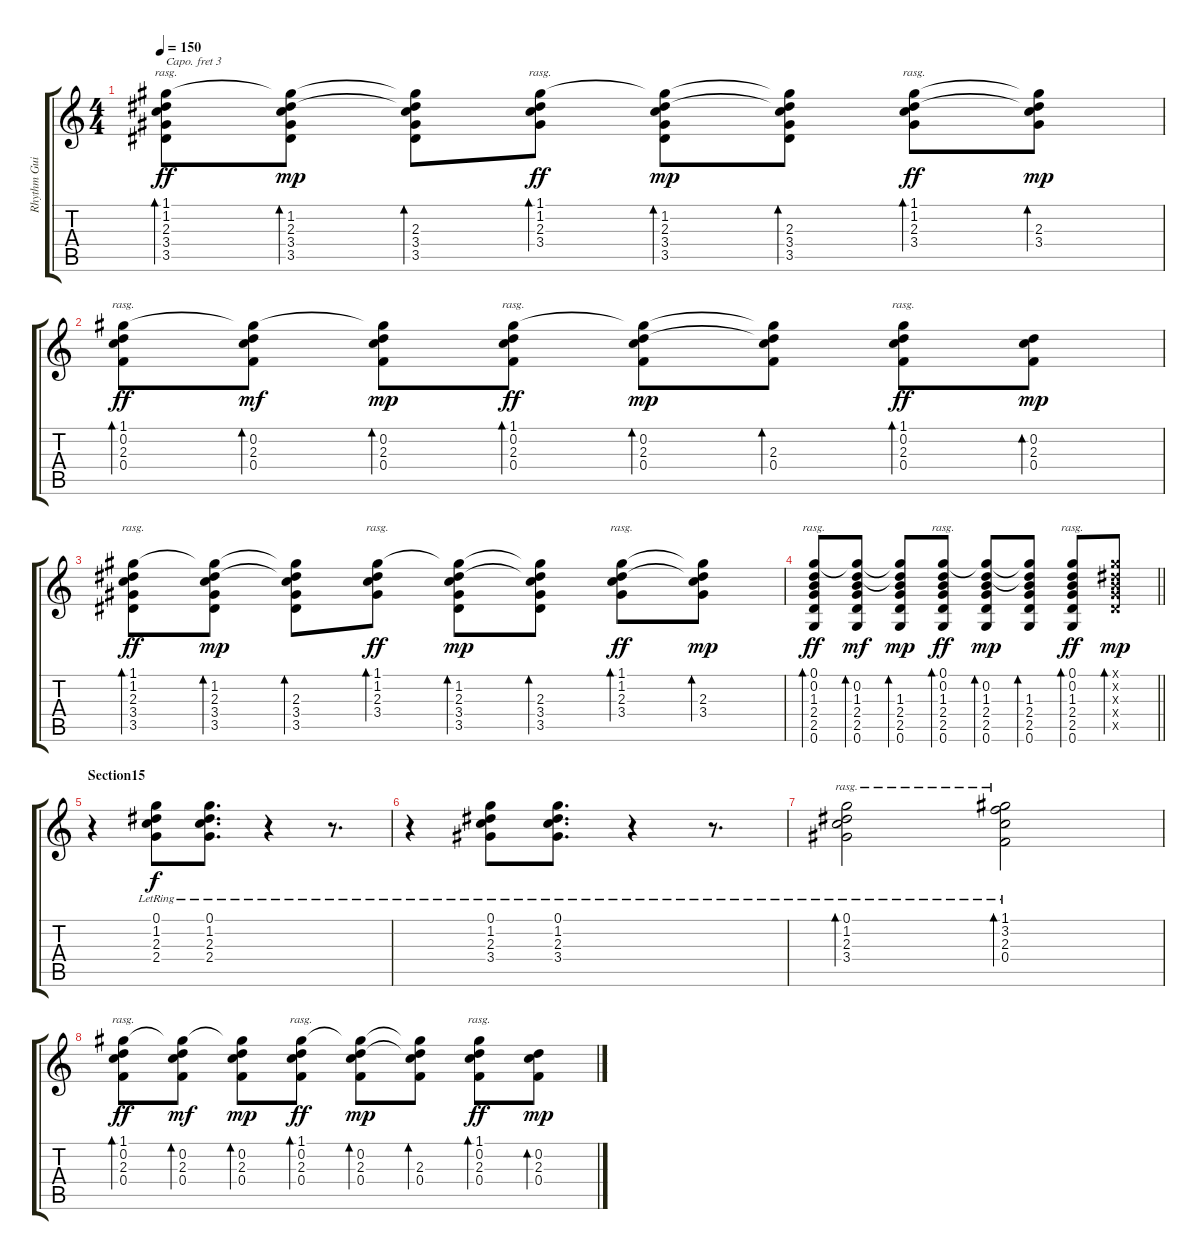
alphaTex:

\track ("Rhythm Guitar 2" "Rhythm Gui") {instrument acousticguitarnylon}
\staff {score tabs}
\capo 3
\tuning (E4 B3 G3 D3 A2 E2) {hide}
\ts (4 4)
\tempo 150
\clef g2
\ks c
(1.1 1.2 2.3 3.4 3.5).8{bd 480 rasg ii dy ff} (1.1{t} 1.2 2.3 3.4 3.5).8{bd 60 dy mp} (1.1{t} 1.2{t} 2.3 3.4 3.5).8{bd 60} (1.1 1.2 2.3 3.4).8{bd 480 rasg ii dy ff} (1.1{t} 1.2 2.3 3.4 3.5).8{bd 60 dy mp} (1.1{t} 1.2{t} 2.3 3.4 3.5).8{bd 60} (1.1 1.2 2.3 3.4).8{bd 480 rasg ii dy ff} (1.1{t} 1.2{t} 2.3 3.4).8{bd 60 dy mp} |
(1.1 0.2 2.3 0.4).8{bd 120 rasg ii dy ff} (1.1{t} 0.2 2.3 0.4).8{bd 60 dy mf} (1.1{t} 0.2 2.3 0.4).8{bd 60 dy mp} (1.1 0.2 2.3 0.4).8{bd 120 rasg ii dy ff} (1.1{t} 0.2 2.3 0.4).8{bd 60 dy mp} (1.1{t} 0.2{t} 2.3 0.4).8{bd 60} (1.1 0.2 2.3 0.4).8{bd 60 rasg ii dy ff} (0.2 2.3 0.4).8{bd 60 dy mp} |
(1.1 1.2 2.3 3.4 3.5).8{bd 480 rasg ii dy ff} (1.1{t} 1.2 2.3 3.4 3.5).8{bd 60 dy mp} (1.1{t} 1.2{t} 2.3 3.4 3.5).8{bd 60} (1.1 1.2 2.3 3.4).8{bd 480 rasg ii dy ff} (1.1{t} 1.2 2.3 3.4 3.5).8{bd 60 dy mp} (1.1{t} 1.2{t} 2.3 3.4 3.5).8{bd 60} (1.1 1.2 2.3 3.4).8{bd 480 rasg ii dy ff} (1.1{t} 1.2{t} 2.3 3.4).8{bd 60 dy mp} |
\barLineRight lightlight
(0.1 0.2 1.3 2.4 2.5 0.6).8{bd 480 rasg ii dy ff} (0.1{t} 0.2 1.3 2.4 2.5 0.6).8{bd 60 dy mf} (0.1{t} 0.2{t} 1.3 2.4 2.5 0.6).8{bd 60 dy mp} (0.1 0.2 1.3 2.4 2.5 0.6).8{bd 120 rasg ii dy ff} (0.1{t} 0.2 1.3 2.4 2.5 0.6).8{bd 60 dy mp} (0.1{t} 0.2{t} 1.3 2.4 2.5 0.6).8{bd 60} (0.1 0.2 1.3 2.4 2.5 0.6).8{bd 120 rasg ii dy ff} (0.1{x} 1.2{x} 1.3{x} 2.4{x} 2.5{x}).8{bd 120 dy mp} |
\section ("" "Section15")
r.4 (0.1{lr} 1.2{lr} 2.3{lr} 2.4{lr}).8{dy f} (0.1{lr} 1.2{lr} 2.3{lr} 2.4{lr}).8{d} r.4 r.8{d} |
r.4 (0.1{lr} 1.2{lr} 2.3{lr} 3.4{lr}).8 (0.1{lr} 1.2{lr} 2.3{lr} 3.4{lr}).8{d} r.4 r.8{d} |
(0.1{lr} 1.2{lr} 2.3{lr} 3.4{lr}).2{bd 240 rasg ii} (1.1{lr} 3.2{lr} 2.3{lr} 0.4{lr}).2{bd 240 rasg ii} |
(1.1 0.2 2.3 0.4).8{bd 120 rasg ii dy ff} (1.1{t} 0.2 2.3 0.4).8{bd 60 dy mf} (1.1{t} 0.2 2.3 0.4).8{bd 60 dy mp} (1.1 0.2 2.3 0.4).8{bd 120 rasg ii dy ff} (1.1{t} 0.2 2.3 0.4).8{bd 60 dy mp} (1.1{t} 0.2{t} 2.3 0.4).8{bd 60} (1.1 0.2 2.3 0.4).8{bd 60 rasg ii dy ff} (0.2 2.3 0.4).8{bd 60 dy mp}
